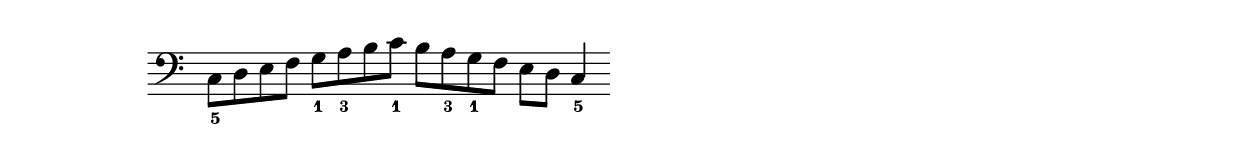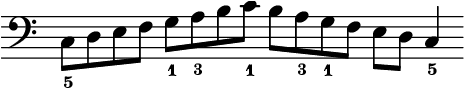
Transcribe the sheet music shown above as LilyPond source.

% C major scale left hand one octave.

Key = { \key c \major }
Clef = { \clef bass }
Scale = { c8-5 d e f g-1 a-3 b c-1 b a-3 g-1 f e d c4-5 }


% Crop SVG to content.
#(ly:set-option 'crop #t)

\version "2.22.2"

\header {
    % Remove default LilyPond tagline
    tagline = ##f
}

scale = \relative {
    \Key
    \Clef
    \override Fingering.direction = #DOWN
    \Scale
}

\score {
    \new Staff \scale    
    \layout {
        \context {
            \Staff
            \remove "Time_signature_engraver"
            \remove "Bar_engraver"
        }
    }
    \midi {}
}
